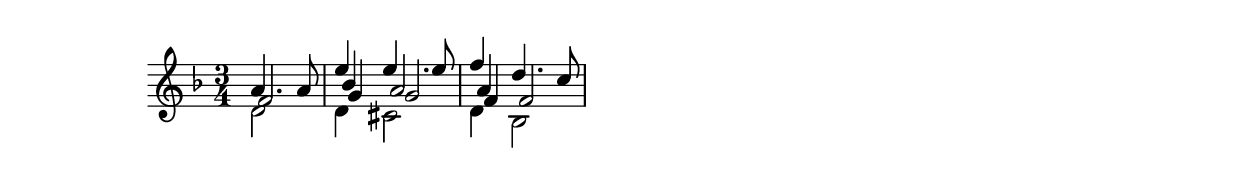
%% Do not edit this file; it is automatically
%% generated from LSR http://lsr.dsi.unimi.it
%% This file is in the public domain.
\version "2.13.10"

\header {
  lsrtags = "simultaneous-notes"

%% Translation of GIT committish: b2d4318d6c53df8469dfa4da09b27c15a374d0ca
 doctitlees = "Voces adicionales para evitar colisiones"
 texidoces = "
En ciertos casos de polifonía compleja, se necesitan voces adicionales
para evitar colisiones entre las notas.  Si se necesitan más de cuatro
voces paralelas, las voces adicionales se añaden definiendo una
variable que utiliza la función de Scheme @code{context-spec-music}.

"

%% Translation of GIT committish: d96023d8792c8af202c7cb8508010c0d3648899d
  texidocde = "
Ein einigen Fällen von sehr komplexer polyphoner Musik sind zusätzliche
Stimmen notwendig, um Zusammestöße zwischen den Noten zu vermeiden.
Wenn mehr als vier parallele Stimmen benötigt werden, können zusätzliche
Stimmen definiert werden, indem eine Variable mit der Funktion
@code{context-spec-music} definiert wird.

"
  doctitlede = "Zusätzliche Stimmen um Zusammenstöße zu vermeiden"
%% Translation of GIT committish: c39256c433c9e0d80429fb768cde5834541524f8
  texidocfr = "
Dans certains cas de musique polyphonie complexe, une voix
supplémentaire peut permettre d'éviter les risques de collision.
Lorsque quatre voix parallèles ne suffisent pas, la fonction Scheme
@code{context-spec-music} permet d'ajouter des d'autres voix.

"
  doctitlefr = "Ajout de voix pour éviter les collisions"


  texidoc = "
In some instances of complex polyphonic music, additional voices are
necessary to prevent collisions between notes.  If more than four
parallel voices are needed, additional voices can be added by defining
a variable using the Scheme function @code{context-spec-music}.

"
  doctitle = "Additional voices to avoid collisions"
} % begin verbatim

voiceFive = #(context-spec-music (make-voice-props-set 4) 'Voice)

\relative c'' {
  \time 3/4
  \key d \minor
  \partial 2
  <<
    {
      \voiceOne
      a4. a8
      e'4 e4. e8
      f4 d4. c8
    }
    \\
    {
      \voiceThree
      f,2
      bes4 a2
      a4 s2
    }
    \\
    {
      \voiceFive
      s2
      g4 g2
      f4 f2
    }
    \\
    \bar "||"{
      \voiceTwo
      d2
      d4 cis2
      d4 bes2
    }
  >>
}

